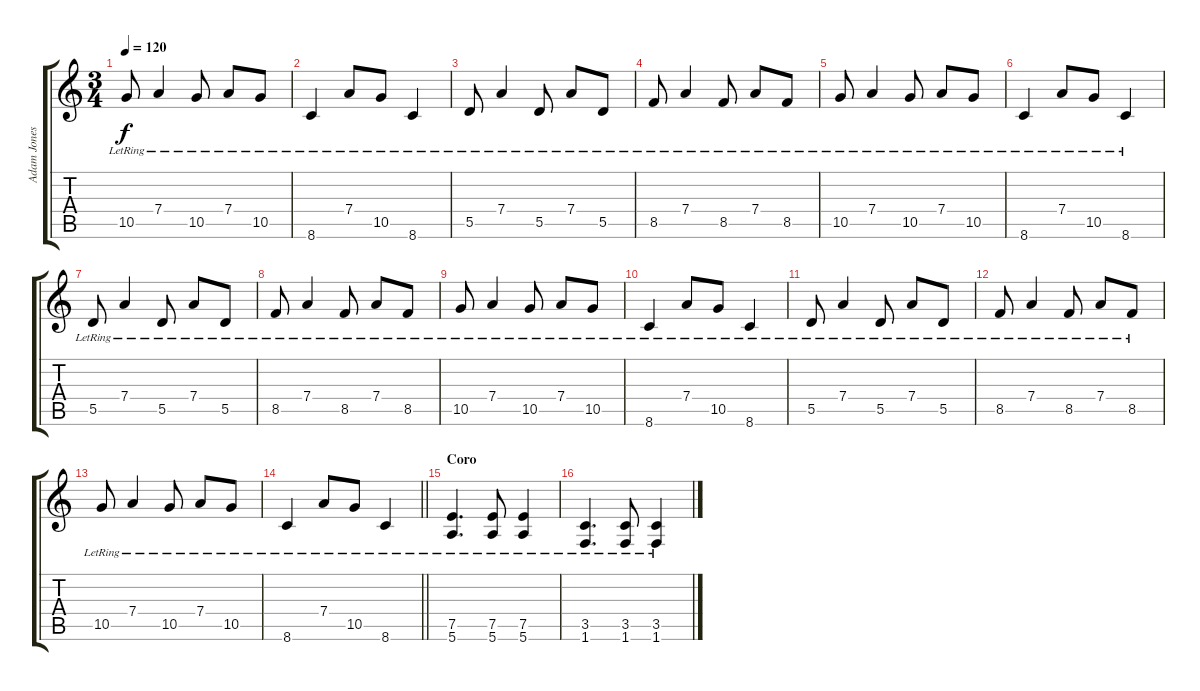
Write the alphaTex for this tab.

\track ("Adam Jones" "Adam Jones") {instrument overdrivenguitar}
\staff {score tabs}
\tuning (E4 B3 G3 D3 A2 E2) {hide}
\ts (3 4)
\tempo 120
\clef g2
\ks c
10.5{lr}.8{dy f} 7.4{lr}.4 10.5{lr}.8 7.4{lr}.8 10.5{lr}.8 |
8.6{lr}.4 7.4{lr}.8 10.5{lr}.8 8.6{lr}.4 |
5.5{lr}.8 7.4{lr}.4 5.5{lr}.8 7.4{lr}.8 5.5{lr}.8 |
8.5{lr}.8 7.4{lr}.4 8.5{lr}.8 7.4{lr}.8 8.5{lr}.8 |
10.5{lr}.8 7.4{lr}.4 10.5{lr}.8 7.4{lr}.8 10.5{lr}.8 |
8.6{lr}.4 7.4{lr}.8 10.5{lr}.8 8.6{lr}.4 |
5.5{lr}.8 7.4{lr}.4 5.5{lr}.8 7.4{lr}.8 5.5{lr}.8 |
8.5{lr}.8 7.4{lr}.4 8.5{lr}.8 7.4{lr}.8 8.5{lr}.8 |
10.5{lr}.8 7.4{lr}.4 10.5{lr}.8 7.4{lr}.8 10.5{lr}.8 |
8.6{lr}.4 7.4{lr}.8 10.5{lr}.8 8.6{lr}.4 |
5.5{lr}.8 7.4{lr}.4 5.5{lr}.8 7.4{lr}.8 5.5{lr}.8 |
8.5{lr}.8 7.4{lr}.4 8.5{lr}.8 7.4{lr}.8 8.5{lr}.8 |
10.5{lr}.8 7.4{lr}.4 10.5{lr}.8 7.4{lr}.8 10.5{lr}.8 |
\barLineRight lightlight
8.6{lr}.4 7.4{lr}.8 10.5{lr}.8 8.6{lr}.4 |
\section ("" "Coro")
(7.5{lr} 5.6{lr}).4{d volume 9} (7.5{lr} 5.6{lr}).8 (7.5{lr} 5.6{lr}).4 |
(3.5{lr} 1.6{lr}).4{d} (3.5{lr} 1.6{lr}).8 (3.5{lr} 1.6{lr}).4
